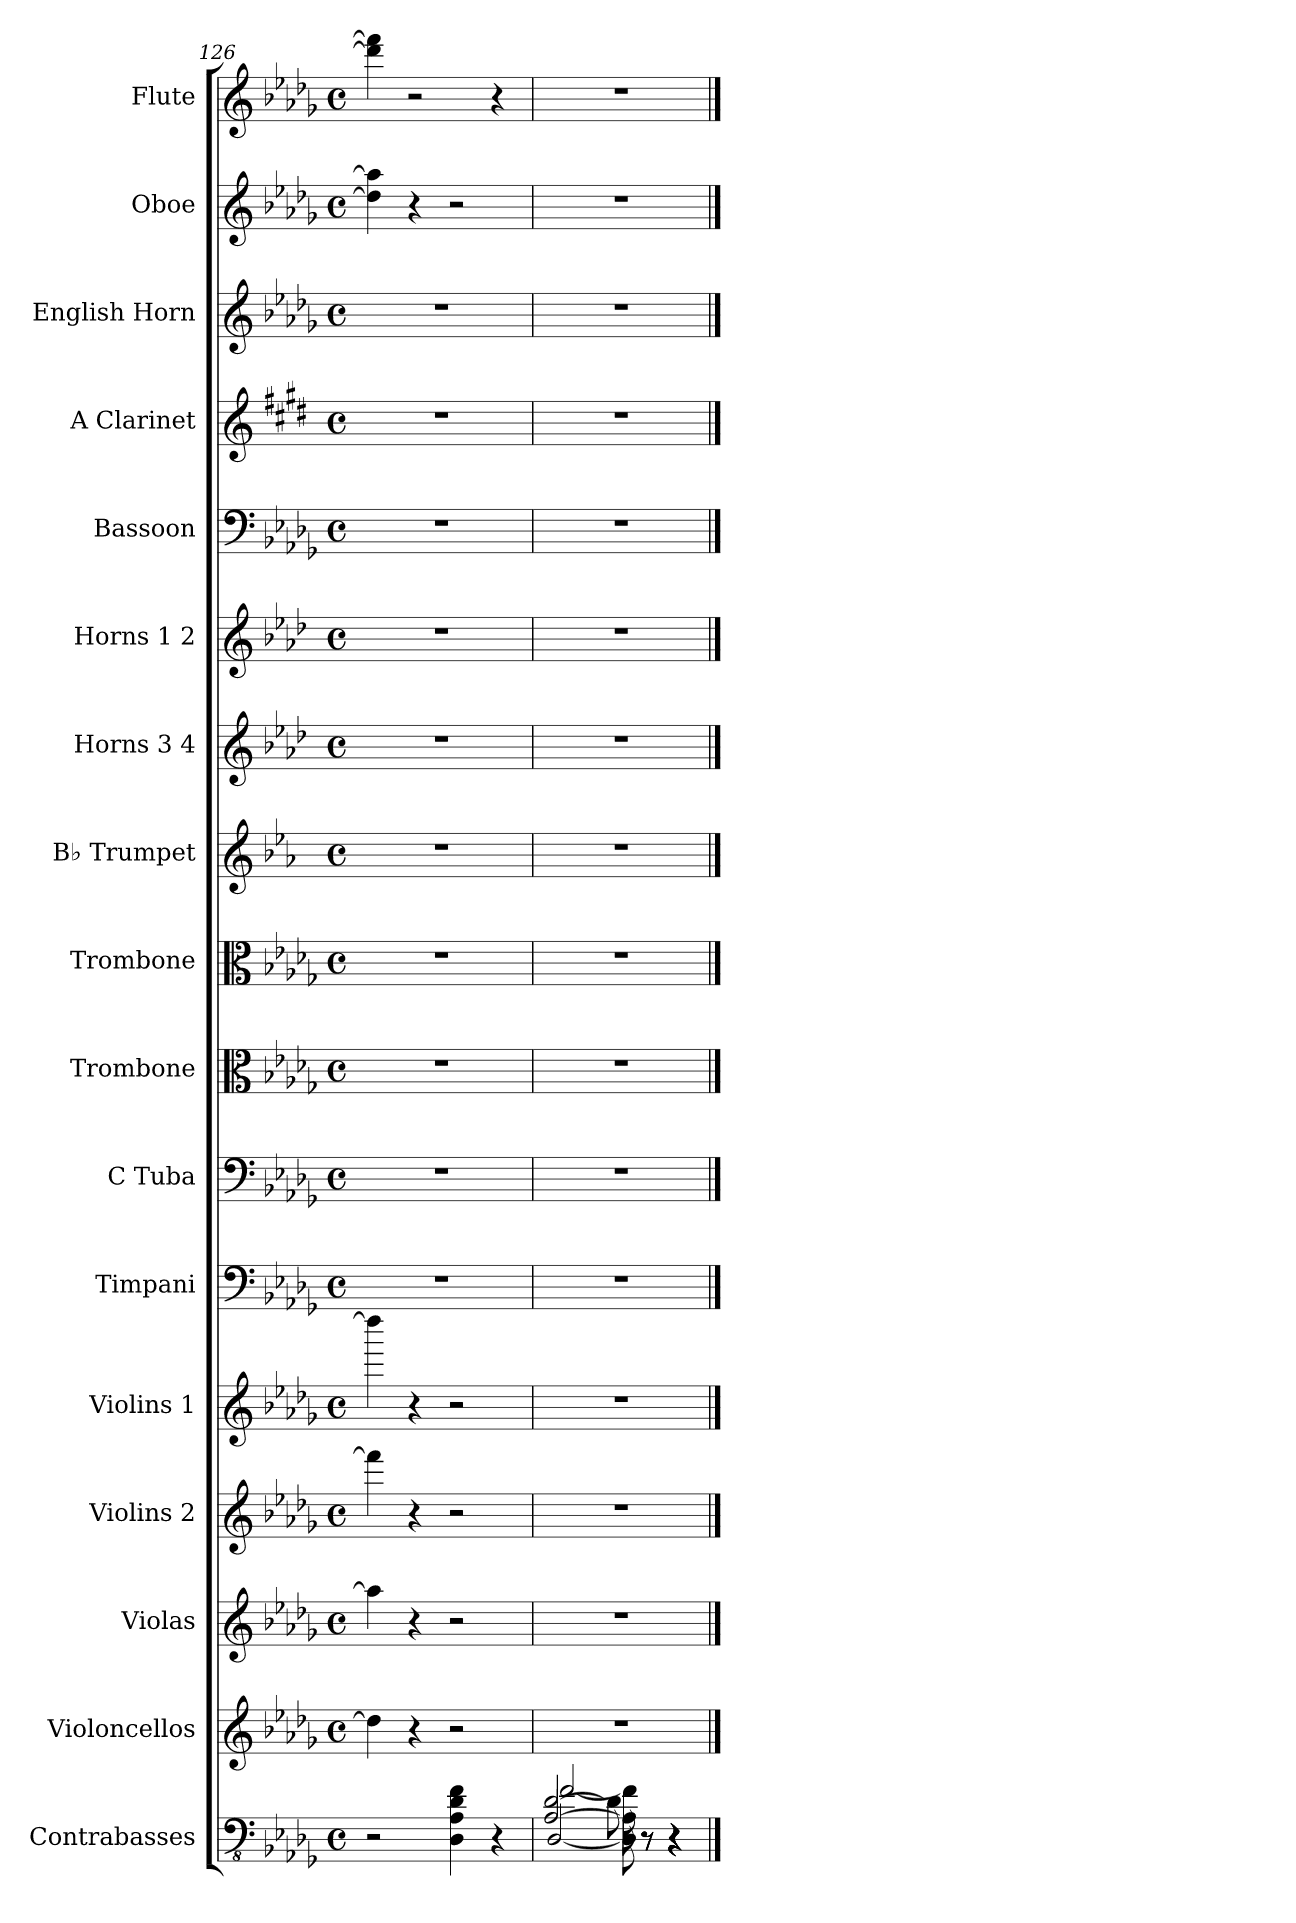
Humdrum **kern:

**kern	**kern	**kern	**kern	**kern	**kern	**kern	**kern	**kern	**kern	**kern	**kern	**kern	**kern	**kern	**kern	**kern
*part17	*part16	*part15	*part14	*part13	*part12	*part11	*part10	*part9	*part8	*part7	*part6	*part5	*part4	*part3	*part2	*part1
*staff17	*staff16	*staff15	*staff14	*staff13	*staff12	*staff11	*staff10	*staff9	*staff8	*staff7	*staff6	*staff5	*staff4	*staff3	*staff2	*staff1
*I"Contrabasses	*I"Violoncellos	*I"Violas	*I"Violins 2	*I"Violins 1	*I"Timpani	*I"C Tuba	*I"Trombone	*I"Trombone	*I"B♭ Trumpet	*I"Horns 3 4	*I"Horns 1 2	*I"Bassoon	*I"A Clarinet	*I"English Horn	*I"Oboe	*I"Flute
*I'Cbs.	*I'Vcs.	*I'Vlas.	*I'Vlns.2	*I'Vlns.1	*I'Timp.	*I'C Tu.	*I'Tbn.	*I'Tbn.	*I'B♭ Tpt.	*	*	*I'Bsn.	*I'A Cl.	*I'EH	*I'Ob.	*I'Fl.
*clefFv4	*clefG2	*clefG2	*clefG2	*clefG2	*clefF4	*clefF4	*clefC3	*clefC3	*clefG2	*clefG2	*clefG2	*clefF4	*clefG2	*clefG2	*clefG2	*clefG2
*	*	*	*	*	*	*	*	*	*ITrd1c2	*ITrd4c7	*ITrd4c7	*	*ITrd2c3	*	*	*
*k[b-e-a-d-g-]	*k[b-e-a-d-g-]	*k[b-e-a-d-g-]	*k[b-e-a-d-g-]	*k[b-e-a-d-g-]	*k[b-e-a-d-g-]	*k[b-e-a-d-g-]	*k[b-e-a-d-g-]	*k[b-e-a-d-g-]	*k[b-e-a-d-g-]	*k[b-e-a-d-g-]	*k[b-e-a-d-g-]	*k[b-e-a-d-g-]	*k[f#c#g#d#a#e#b#]	*k[b-e-a-d-g-]	*k[b-e-a-d-g-]	*k[b-e-a-d-g-]
*M4/4	*M4/4	*M4/4	*M4/4	*M4/4	*M4/4	*M4/4	*M4/4	*M4/4	*M4/4	*M4/4	*M4/4	*M4/4	*M4/4	*M4/4	*M4/4	*M4/4
*met(c)	*met(c)	*met(c)	*met(c)	*met(c)	*met(c)	*met(c)	*met(c)	*met(c)	*met(c)	*met(c)	*met(c)	*met(c)	*met(c)	*met(c)	*met(c)	*met(c)
=126	=126	=126	=126	=126	=126	=126	=126	=126	=126	=126	=126	=126	=126	=126	=126	=126
2r	4dd-\]	4aa-\]	4fff\]	4dddd-\]	1r	1r	1r	1r	1r	1r	1r	1r	1r	1r	4dd-\] 4aa-\]	4ddd-\] 4fff\]
.	4r	4r	4r	4r	.	.	.	.	.	.	.	.	.	.	4r	2r
4DD-\ 4AA-\ 4D-\ 4F\	2r	2r	2r	2r	.	.	.	.	.	.	.	.	.	.	2r	.
4r	.	.	.	.	.	.	.	.	.	.	.	.	.	.	.	4r
=127	=127	=127	=127	=127	=127	=127	=127	=127	=127	=127	=127	=127	=127	=127	=127	=127
*^	*	*	*	*	*	*	*	*	*	*	*	*	*	*	*	*
*	*^	*	*	*	*	*	*	*	*	*	*	*	*	*	*	*	*
*	*	*^	*	*	*	*	*	*	*	*	*	*	*	*	*	*	*	*
[2D-/	[2F/	[2AA-/	[2DD-/	1r	1r	1r	1r	1r	1r	1r	1r	1r	1r	1r	1r	1r	1r	1r	1r
8D-\]	8F\]	8AA-\]	8DD-\]	.	.	.	.	.	.	.	.	.	.	.	.	.	.	.	.
8r	8r	8r	8r	.	.	.	.	.	.	.	.	.	.	.	.	.	.	.	.
4r	4r	4r	4r	.	.	.	.	.	.	.	.	.	.	.	.	.	.	.	.
*v	*v	*v	*v	*	*	*	*	*	*	*	*	*	*	*	*	*	*	*	*
==	==	==	==	==	==	==	==	==	==	==	==	==	==	==	==	==
*-	*-	*-	*-	*-	*-	*-	*-	*-	*-	*-	*-	*-	*-	*-	*-	*-
